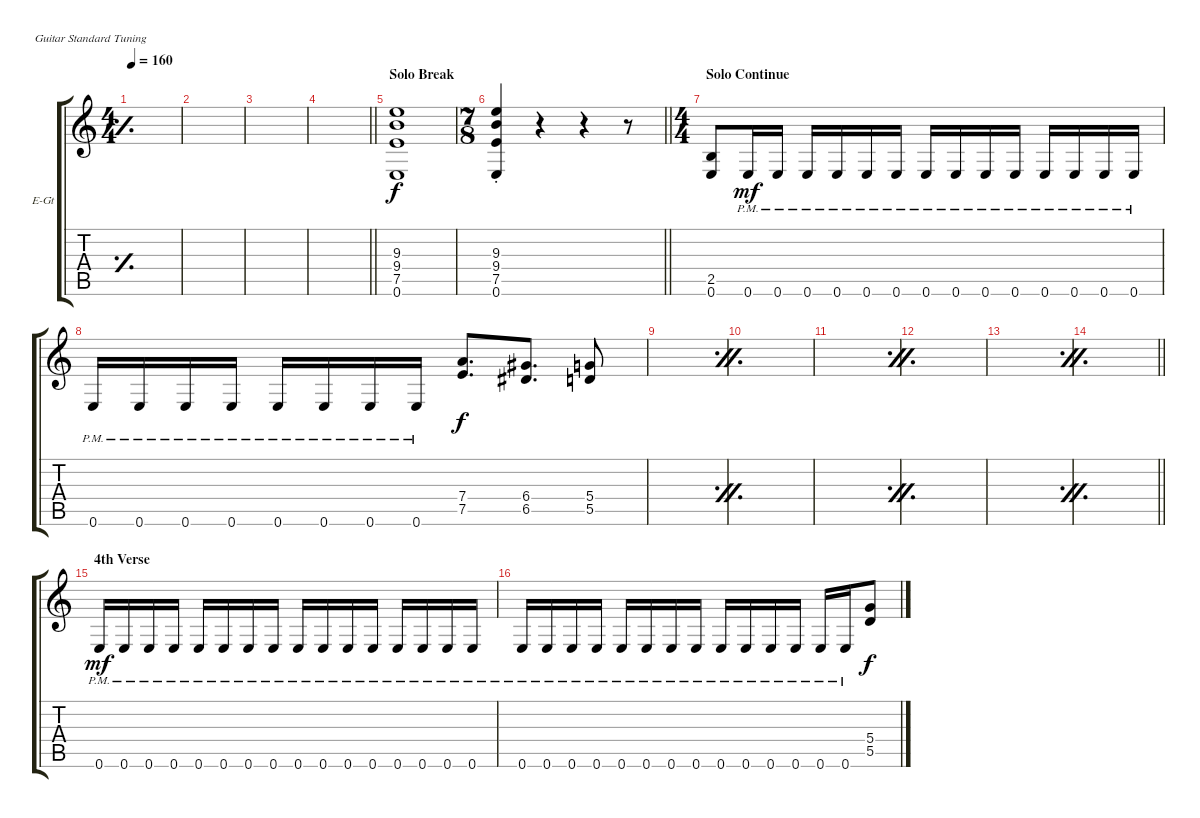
\bracketExtendMode groupsimilarinstruments
\firstSystemTrackNameOrientation horizontal
\otherSystemsTrackNameOrientation horizontal
\track ("Gtr. I Rhytm" "E-Gt") {instrument overdrivenguitar}
\staff {score tabs}
\tuning (E4 B3 G3 D3 A2 E2)
\ts (4 4)
\tempo 160
\clef g2
\simile simple
\ks c
|
|
|
\barLineRight lightlight
|
\section ("" "Solo Break")
(9.3 9.4 7.5 0.6).1{dy f} |
\ts (7 8)
\beaming (8 3 2 2)
\barLineRight lightlight
(9.3{st} 9.4{st} 7.5{st} 0.6{st}).4 r.4 r.4 r.8 |
\ts (4 4)
\beaming (8 2 2 2 2)
\section ("" "Solo Continue")
(2.5 0.6).8 0.6{pm}.16{dy mf} 0.6{pm}.16 0.6{pm}.16 0.6{pm}.16 0.6{pm}.16 0.6{pm}.16 0.6{pm}.16 0.6{pm}.16 0.6{pm}.16 0.6{pm}.16 0.6{pm}.16 0.6{pm}.16 0.6{pm}.16 0.6{pm}.16 |
0.6{pm}.16 0.6{pm}.16 0.6{pm}.16 0.6{pm}.16 0.6{pm}.16 0.6{pm}.16 0.6{pm}.16 0.6{pm}.16 (7.4 7.5).8{d dy f} (6.4 6.5).8{d} (5.4 5.5).8 |
\simile firstofdouble
|
\simile secondofdouble
|
\simile firstofdouble
|
\simile secondofdouble
|
\simile firstofdouble
|
\simile secondofdouble
\barLineRight lightlight
|
\section ("" "4th Verse")
\simile none
0.6{pm}.16{dy mf} 0.6{pm}.16 0.6{pm}.16 0.6{pm}.16 0.6{pm}.16 0.6{pm}.16 0.6{pm}.16 0.6{pm}.16 0.6{pm}.16 0.6{pm}.16 0.6{pm}.16 0.6{pm}.16 0.6{pm}.16 0.6{pm}.16 0.6{pm}.16 0.6{pm}.16 |
0.6{pm}.16 0.6{pm}.16 0.6{pm}.16 0.6{pm}.16 0.6{pm}.16 0.6{pm}.16 0.6{pm}.16 0.6{pm}.16 0.6{pm}.16 0.6{pm}.16 0.6{pm}.16 0.6{pm}.16 0.6{pm}.16 0.6{pm}.16 (5.4 5.5).8{dy f}
